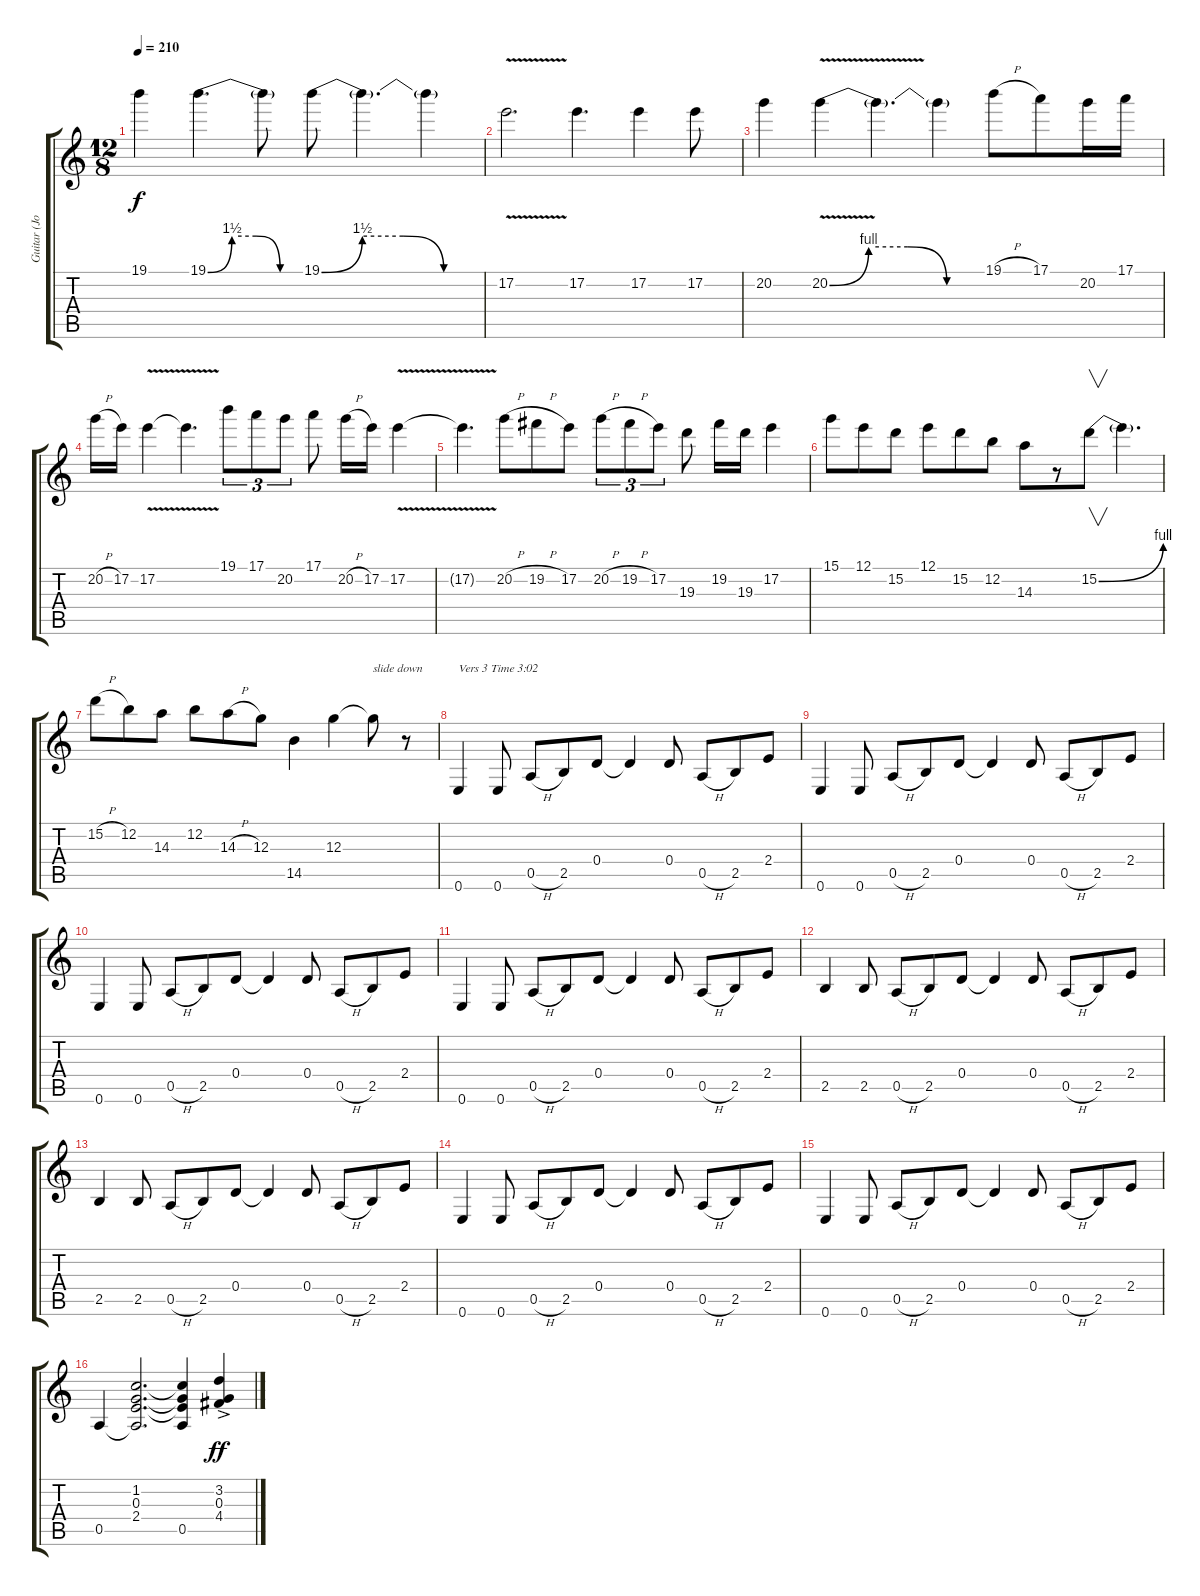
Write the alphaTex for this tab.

\track ("Guitar (Johan) " "Guitar (Jo") {instrument overdrivenguitar}
\staff {score tabs}
\tuning (E4 B3 G3 D3 A2 E2) {hide}
\ts (12 8)
\tempo 210
\clef g2
\ks c
19.1{t}.4{dy f} 19.1{be (custom 0 0 15 6 30 6 45 0 60 0)}.4{d} 19.1{t}.8 19.1{be (custom 0 0 15 6 30 6 45 0 60 0)}.8 19.1{t}.4{d} 19.1{t}.4 |
17.2{v}.2{d} 17.2.4{d} 17.2.4 17.2.8 |
20.2.4 20.2{be (custom 0 0 15 4 30 4 45 0 60 0) v}.4 20.2{t}.4{d} 20.2{t}.4 19.1{h}.8 17.1.8 20.2.16 17.1.16 |
20.2{h}.16 17.2.16 17.2{v}.4 17.2{t}.4{d} 19.1.8{tu (3 2)} 17.1.8{tu (3 2)} 20.2.8{tu (3 2)} 17.1.8 20.2{h}.16 17.2.16 17.2{v}.4 |
17.2{t}.4{d} 20.2{h}.8 19.2{h}.8 17.2.8 20.2{h}.8{tu (3 2)} 19.2{h}.8{tu (3 2)} 17.2.8{tu (3 2)} 19.3.8 19.2.16 19.3.16 17.2.4 |
15.1.8 12.1.8 15.2.8 12.1.8 15.2.8 12.2.8 14.3.8 r.8 15.2{be (bend 0 0 60 4)}.8{v} 15.2{t}.4{d} |
15.2{h}.8 12.2.8 14.3.8 12.2.8 14.3{h}.8 12.3.8 14.5.4 12.3.4 12.3{t}.8{txt "slide down"} r.8 |
0.6.4{txt "Vers 3 Time 3:02"} 0.6.8 0.5{h}.8 2.5.8 0.4.8 0.4{t}.4 0.4.8 0.5{h}.8 2.5.8 2.4.8 |
0.6.4 0.6.8 0.5{h}.8 2.5.8 0.4.8 0.4{t}.4 0.4.8 0.5{h}.8 2.5.8 2.4.8 |
0.6.4 0.6.8 0.5{h}.8 2.5.8 0.4.8 0.4{t}.4 0.4.8 0.5{h}.8 2.5.8 2.4.8 |
0.6.4 0.6.8 0.5{h}.8 2.5.8 0.4.8 0.4{t}.4 0.4.8 0.5{h}.8 2.5.8 2.4.8 |
2.5.4 2.5.8 0.5{h}.8 2.5.8 0.4.8 0.4{t}.4 0.4.8 0.5{h}.8 2.5.8 2.4.8 |
2.5.4 2.5.8 0.5{h}.8 2.5.8 0.4.8 0.4{t}.4 0.4.8 0.5{h}.8 2.5.8 2.4.8 |
0.6.4 0.6.8 0.5{h}.8 2.5.8 0.4.8 0.4{t}.4 0.4.8 0.5{h}.8 2.5.8 2.4.8 |
0.6.4 0.6.8 0.5{h}.8 2.5.8 0.4.8 0.4{t}.4 0.4.8 0.5{h}.8 2.5.8 2.4.8 |
0.5.4 (1.2 0.3 2.4 0.5{t}).2{d} (1.2{t} 0.3{t} 2.4{t} 0.5).4 (3.2 0.3 4.4{ac}).4{dy ff}
